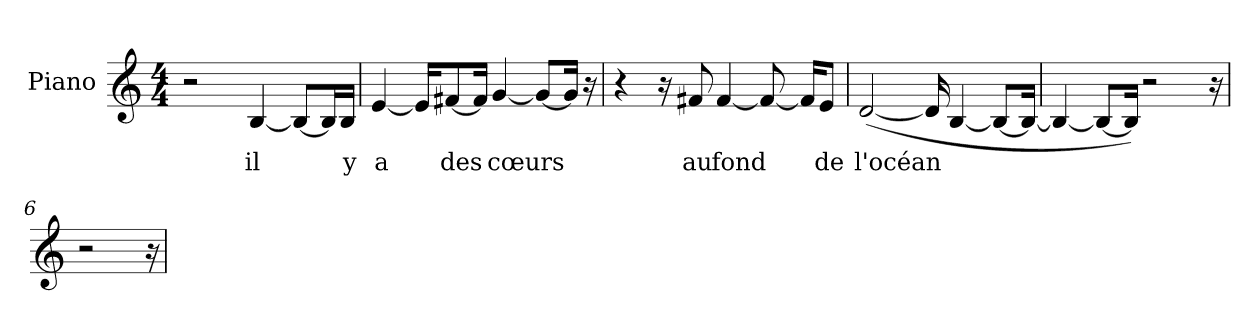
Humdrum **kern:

**kern	**text
*part1	*part1
*staff1	*staff1
*I"Piano	*
*I'Pno	*
*clefG2	*
*k[]	*
*C:	*
*M4/4	*
*MM120	*
=1	=1
2r	.
[4B	il
8B/L_	.
16B/L]	.
16B/JJ	y
=2	=2
[4e	a
16e/KL]	.
[8f#/	des
16f#/Jk]	.
[4g	cœurs
8g/L_	.
16g/Jk]	.
16r	.
=3	=3
4r	.
16r	.
8f#	au
[4f#	fond
8f#_	.
16f#/KL]	.
8e/J	de
=4	=4
([2d	l'océan
16d]	.
[4B	.
8B/L_	.
16B/Jk_	.
=5	=5
4B_	.
8B/L_	.
16B/Jk])	.
2r	.
16r	.
=6	=6
2r	.
16r	.
=	=
*-	*-
